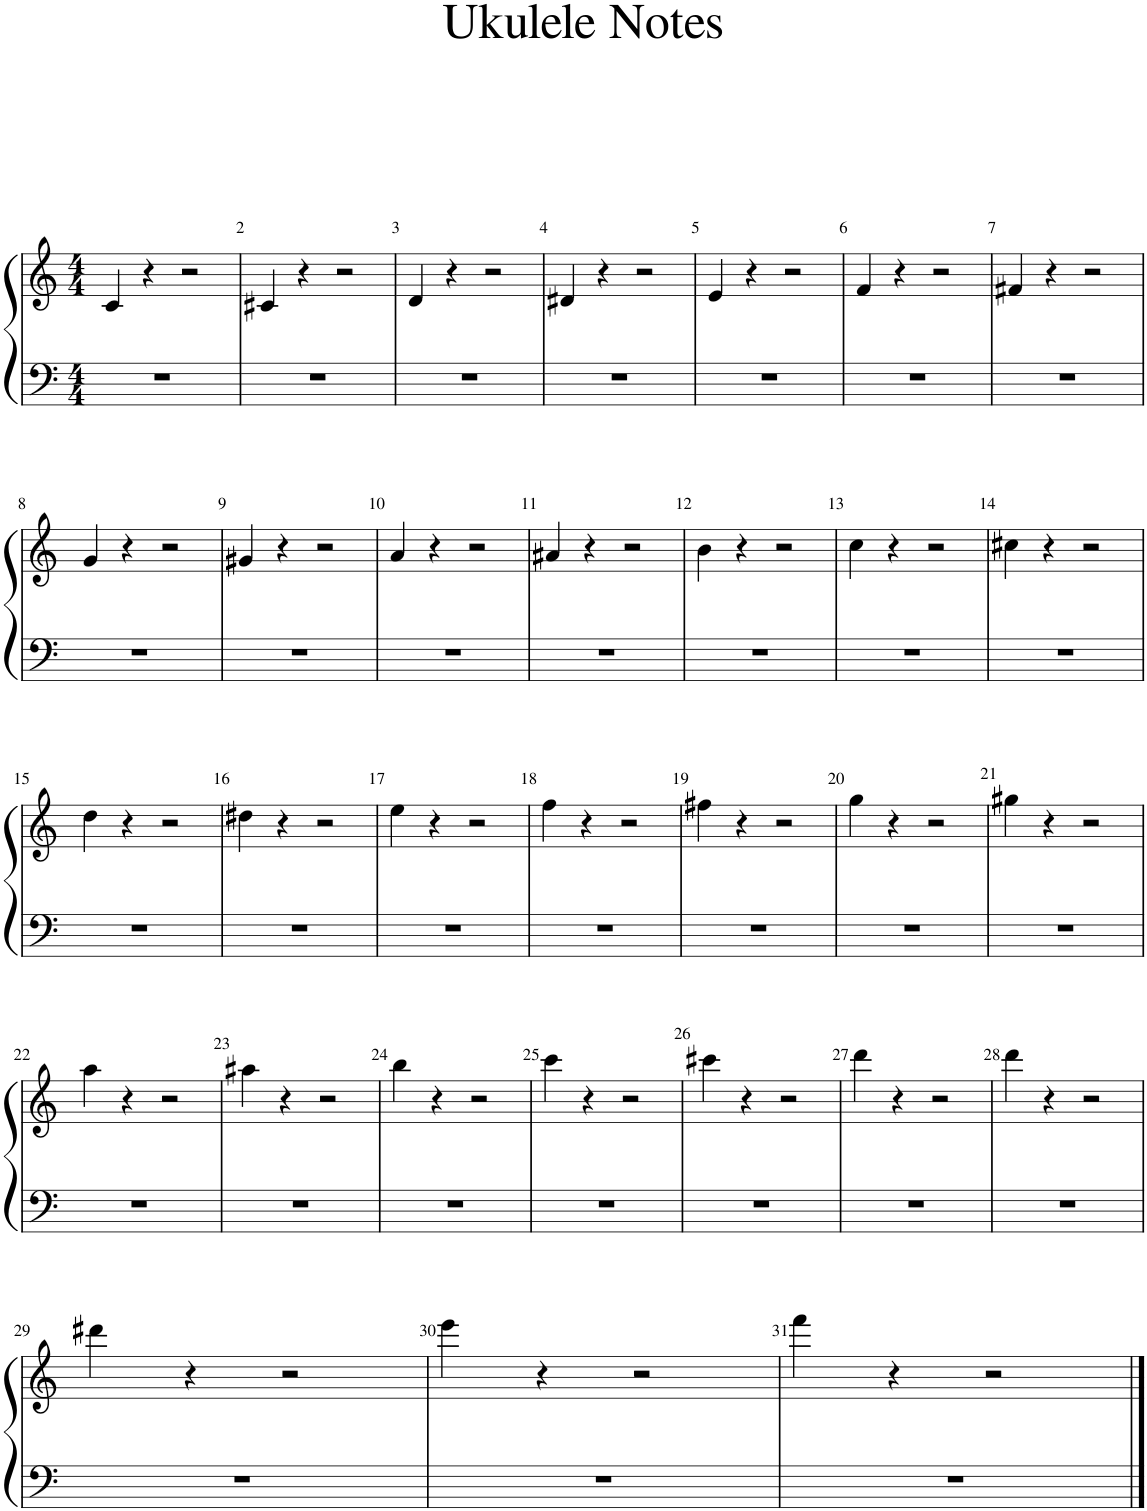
**kern	**kern
*part1	*part1
*staff2	*staff1
*I"Ukulele	*
*I'Uk.	*
*clefF4	*clefG2
*k[]	*k[]
*M4/4	*M4/4
=1	=1
1r	4c/
.	4r
.	2r
=2	=2
1r	4c#X/
.	4r
.	2r
=3	=3
1r	4d/
.	4r
.	2r
=4	=4
1r	4d#X/
.	4r
.	2r
=5	=5
1r	4e/
.	4r
.	2r
=6	=6
1r	4f/
.	4r
.	2r
=7	=7
1r	4f#X/
.	4r
.	2r
!!LO:LB:g=z
=8	=8
1r	4g/
.	4r
.	2r
=9	=9
1r	4g#X/
.	4r
.	2r
=10	=10
1r	4a/
.	4r
.	2r
=11	=11
1r	4a#X/
.	4r
.	2r
=12	=12
1r	4b\
.	4r
.	2r
=13	=13
1r	4cc\
.	4r
.	2r
=14	=14
1r	4cc#X\
.	4r
.	2r
!!LO:LB:g=z
=15	=15
1r	4dd\
.	4r
.	2r
=16	=16
1r	4dd#X\
.	4r
.	2r
=17	=17
1r	4ee\
.	4r
.	2r
=18	=18
1r	4ff\
.	4r
.	2r
=19	=19
1r	4ff#X\
.	4r
.	2r
=20	=20
1r	4gg\
.	4r
.	2r
=21	=21
1r	4gg#X\
.	4r
.	2r
!!LO:LB:g=z
=22	=22
1r	4aa\
.	4r
.	2r
=23	=23
1r	4aa#X\
.	4r
.	2r
=24	=24
1r	4bb\
.	4r
.	2r
=25	=25
1r	4ccc\
.	4r
.	2r
=26	=26
1r	4ccc#X\
.	4r
.	2r
=27	=27
1r	4ddd\
.	4r
.	2r
=28	=28
1r	4ddd\
.	4r
.	2r
!!LO:LB:g=z
=29	=29
1r	4ddd#X\
.	4r
.	2r
=30	=30
1r	4eee\
.	4r
.	2r
=31	=31
1r	4fff\
.	4r
.	2r
==	==
*-	*-
